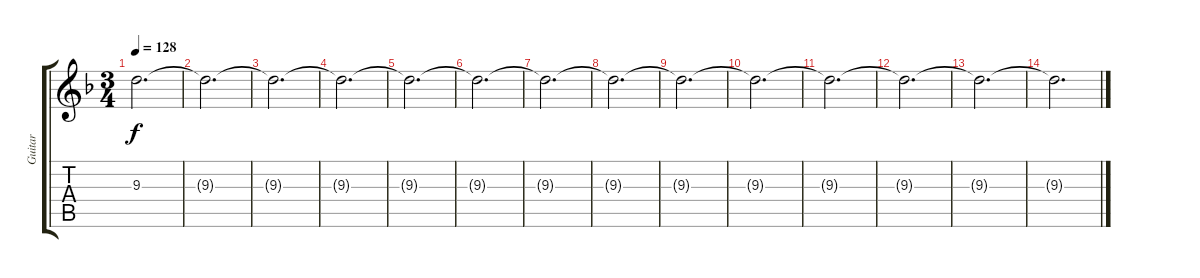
\track ("Guitar" "Guitar") {instrument distortionguitar}
\staff {score tabs}
\tuning (D4 A3 F3 C3 G2 C2) {hide}
\ts (3 4)
\tempo 128
\clef g2
\ks f
9.3{t}.2{d dy f} |
9.3{t}.2{d} |
9.3{t}.2{d} |
9.3{t}.2{d} |
9.3{t}.2{d} |
9.3{t}.2{d} |
9.3{t}.2{d} |
9.3{t}.2{d} |
9.3{t}.2{d} |
9.3{t}.2{d} |
9.3{t}.2{d} |
9.3{t}.2{d} |
9.3{t}.2{d} |
9.3{t}.2{d}
